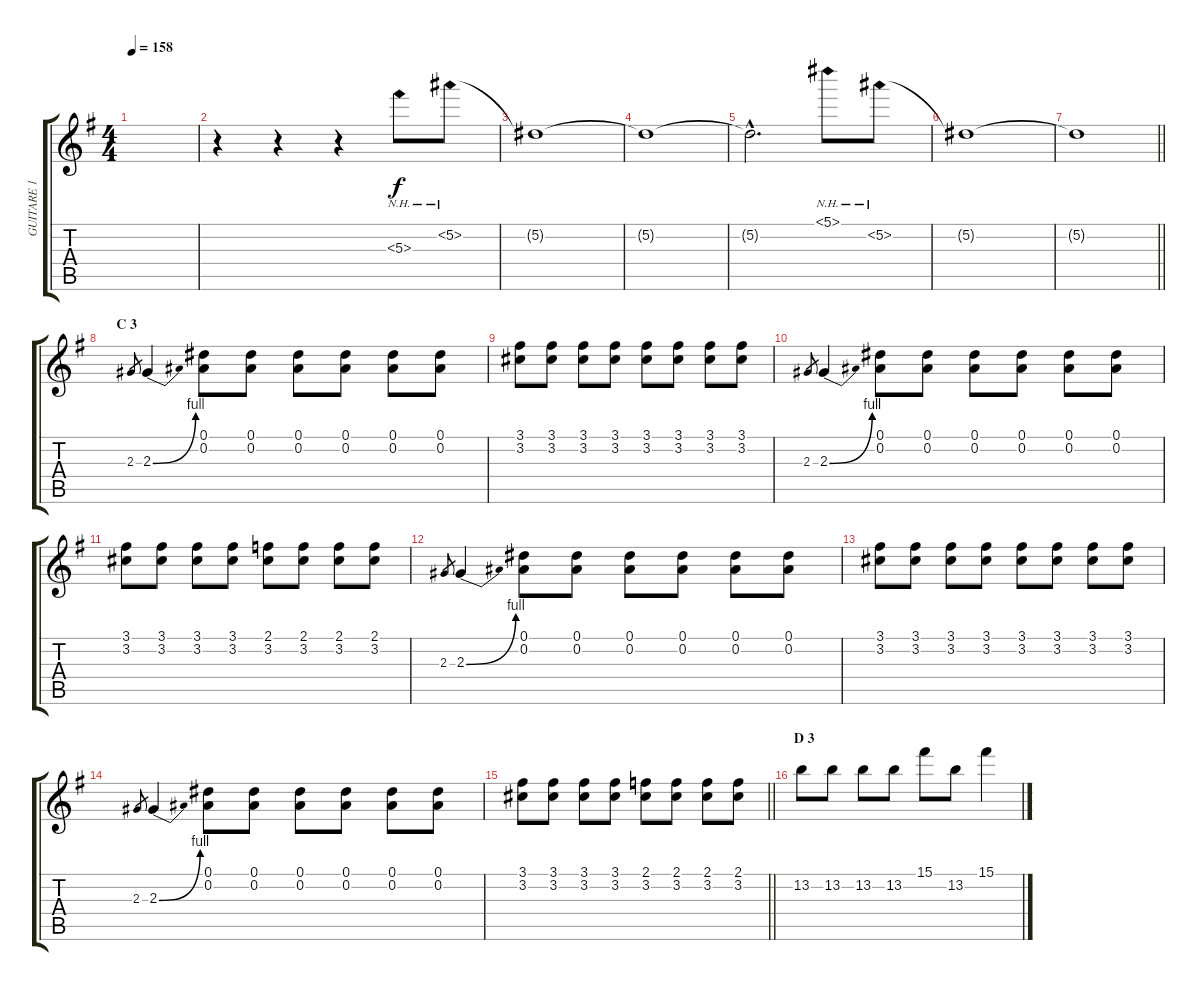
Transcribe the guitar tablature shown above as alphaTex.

\track ("GUITARE 1" "GUITARE 1") {instrument distortionguitar}
\staff {score tabs}
\tuning (Eb4 Bb3 Gb3 Db3 Ab2 Eb2) {hide}
\ts (4 4)
\tempo 158
\clef g2
\ks g
|
r.4 r.4 r.4{volume 12} 5.3{nh}.8 5.2{nh}.8 |
5.2{t}.1 |
5.2{t}.1 |
5.2{hac t}.2{d} 5.1{nh}.8 5.2{nh}.8 |
5.2{t}.1 |
\barLineRight lightlight
5.2{t}.1 |
\section ("" "C 3")
2.3.8{gr} 2.3{be (bend 0 0 60 4)}.4{volume 10} (0.1 0.2).8 (0.1 0.2).8 (0.1 0.2).8 (0.1 0.2).8 (0.1 0.2).8 (0.1 0.2).8 |
(3.1 3.2).8 (3.1 3.2).8 (3.1 3.2).8 (3.1 3.2).8 (3.1 3.2).8 (3.1 3.2).8 (3.1 3.2).8 (3.1 3.2).8 |
2.3.8{gr} 2.3{be (bend 0 0 60 4)}.4 (0.1 0.2).8 (0.1 0.2).8 (0.1 0.2).8 (0.1 0.2).8 (0.1 0.2).8 (0.1 0.2).8 |
(3.1 3.2).8 (3.1 3.2).8 (3.1 3.2).8 (3.1 3.2).8 (2.1 3.2).8 (2.1 3.2).8 (2.1 3.2).8 (2.1 3.2).8 |
2.3.8{gr} 2.3{be (bend 0 0 60 4)}.4 (0.1 0.2).8 (0.1 0.2).8 (0.1 0.2).8 (0.1 0.2).8 (0.1 0.2).8 (0.1 0.2).8 |
(3.1 3.2).8 (3.1 3.2).8 (3.1 3.2).8 (3.1 3.2).8 (3.1 3.2).8 (3.1 3.2).8 (3.1 3.2).8 (3.1 3.2).8 |
2.3.8{gr} 2.3{be (bend 0 0 60 4)}.4 (0.1 0.2).8 (0.1 0.2).8 (0.1 0.2).8 (0.1 0.2).8 (0.1 0.2).8 (0.1 0.2).8 |
\barLineRight lightlight
(3.1 3.2).8 (3.1 3.2).8 (3.1 3.2).8 (3.1 3.2).8 (2.1 3.2).8 (2.1 3.2).8 (2.1 3.2).8 (2.1 3.2).8 |
\section ("" "D 3")
13.2.8{volume 11} 13.2.8 13.2.8 13.2.8 15.1.8 13.2.8 15.1.4
